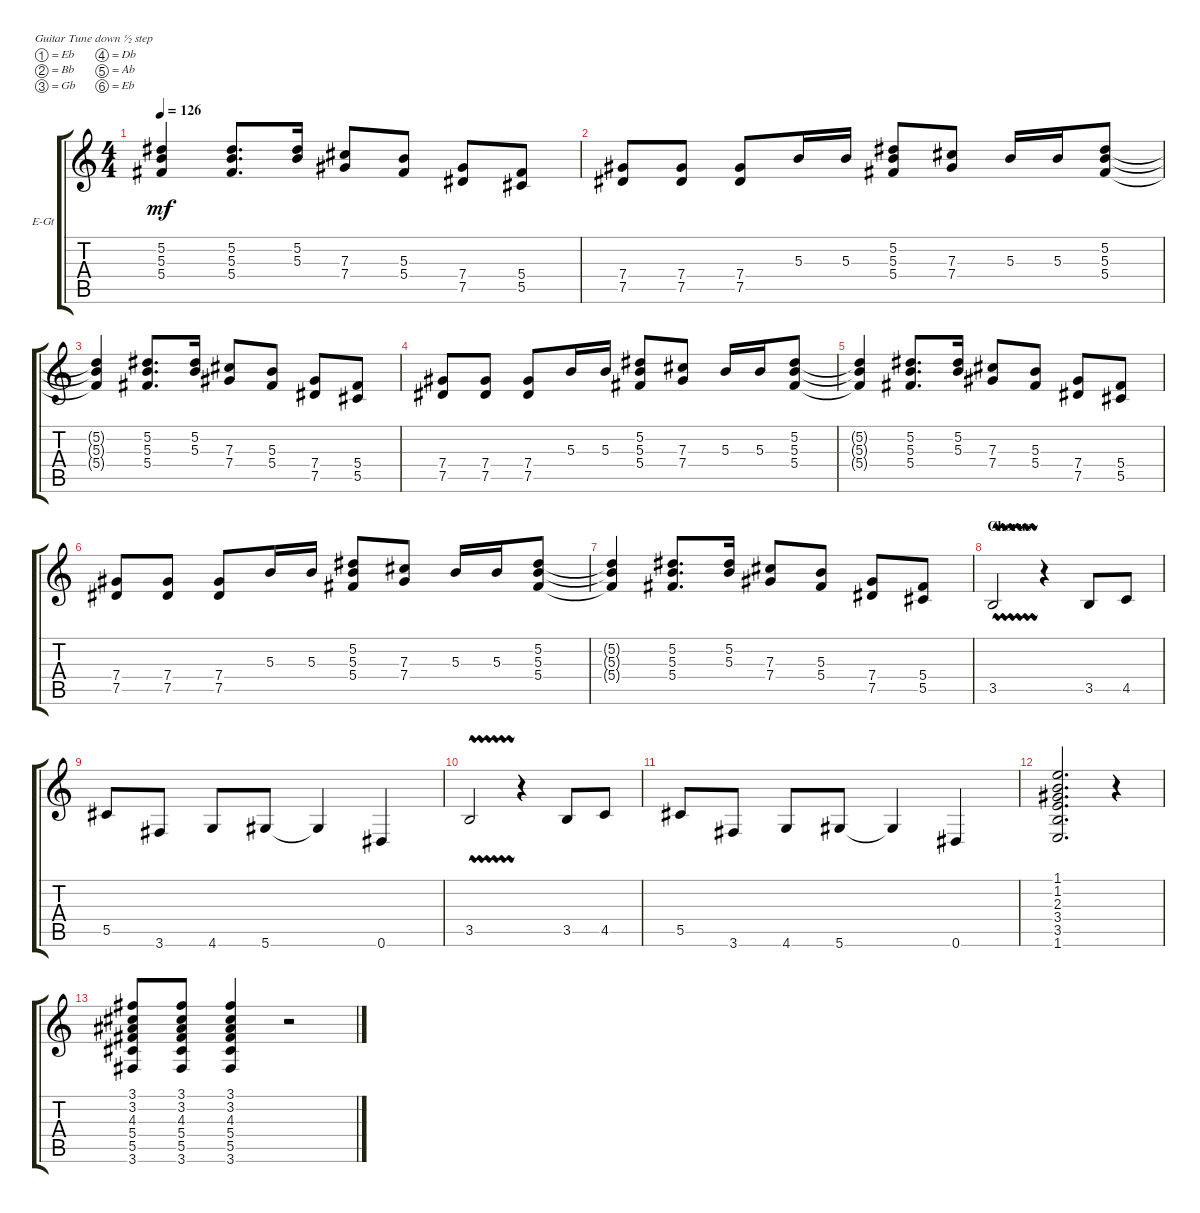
\defaultSystemsLayout 4
\bracketExtendMode groupsimilarinstruments
\firstSystemTrackNameOrientation horizontal
\otherSystemsTrackNameOrientation horizontal
\track ("PAUL STANLEY" "E-Gt") {instrument distortionguitar}
\staff {score tabs}
\tuning (Eb4 Bb3 Gb3 Db3 Ab2 Eb2)
\ts (4 4)
\tempo 126
\clef g2
\ks c
(5.2{t} 5.3{t} 5.4{t}).4{dy mf} (5.4 5.3 5.2).8{d} (5.2 5.3).16 (7.3 7.4).8 (5.4 5.3).8 (7.4 7.5).8 (5.5 5.4).8 |
(7.5 7.4).8 (7.4 7.5).8 (7.5 7.4).8 5.3.16 5.3.16 (5.2 5.3 5.4).8 (7.4 7.3).8 5.3.16 5.3.16 (5.2 5.3 5.4).8 |
(5.2{t} 5.3{t} 5.4{t}).4 (5.4 5.3 5.2).8{d} (5.2 5.3).16 (7.3 7.4).8 (5.4 5.3).8 (7.4 7.5).8 (5.5 5.4).8 |
(7.5 7.4).8 (7.4 7.5).8 (7.5 7.4).8 5.3.16 5.3.16 (5.2 5.3 5.4).8 (7.4 7.3).8 5.3.16 5.3.16 (5.2 5.3 5.4).8 |
(5.2{t} 5.3{t} 5.4{t}).4 (5.4 5.3 5.2).8{d} (5.2 5.3).16 (7.3 7.4).8 (5.4 5.3).8 (7.4 7.5).8 (5.5 5.4).8 |
(7.5 7.4).8 (7.4 7.5).8 (7.5 7.4).8 5.3.16 5.3.16 (5.2 5.3 5.4).8 (7.4 7.3).8 5.3.16 5.3.16 (5.2 5.3 5.4).8 |
(5.2{t} 5.3{t} 5.4{t}).4 (5.4 5.3 5.2).8{d} (5.2 5.3).16 (7.3 7.4).8 (5.4 5.3).8 (7.4 7.5).8 (5.5 5.4).8 |
\section ("" "Chorus")
3.5{vw}.2 r.4 3.5.8 4.5.8 |
5.5.8 3.6.8 4.6.8 5.6.8 5.6{t}.4 0.6.4 |
3.5{vw}.2 r.4 3.5.8 4.5.8 |
5.5.8 3.6.8 4.6.8 5.6.8 5.6{t}.4 0.6.4 |
(1.1 1.2 2.3 3.4 3.5 1.6).2{d} r.4 |
(3.6 5.5 5.4 4.3 3.2 3.1).8 (3.1 3.2 4.3 5.4 5.5 3.6).8 (3.6 5.5 5.4 4.3 3.2 3.1).4 r.2
